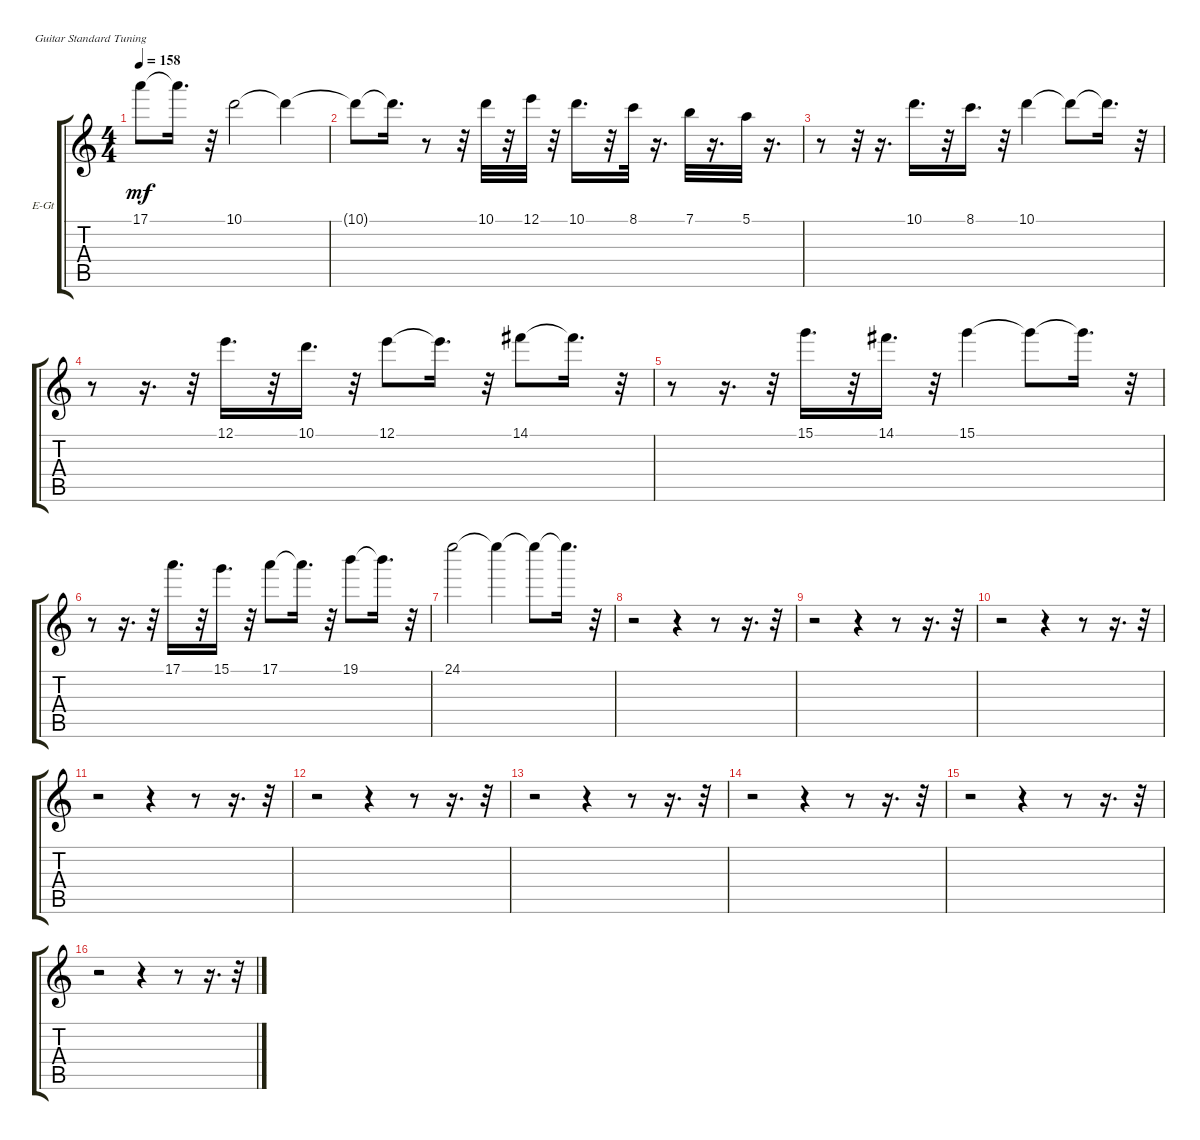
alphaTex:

\bracketExtendMode groupsimilarinstruments
\firstSystemTrackNameOrientation horizontal
\otherSystemsTrackNameOrientation horizontal
\track ("" "E-Gt") {instrument electricguitarclean}
\staff {score tabs}
\tuning (E4 B3 G3 D3 A2 E2)
\ts (4 4)
\tempo 158
\clef g2
\ks c
17.1{t}.8{dy mf} 17.1{t}.16{d} r.32 10.1.2 10.1{t}.4 |
10.1{t}.8 10.1{t}.16{d} r.8 r.32 10.1.32 r.32 12.1.32 r.32 10.1.16{d} r.32 8.1.32 r.16{d} 7.1.32 r.16{d} 5.1.32 r.16{d} |
r.8 r.32 r.16{d} 10.1.16{d} r.32 8.1.16{d} r.32 10.1.4 10.1{t}.8 10.1{t}.16{d} r.32 |
r.8 r.16{d} r.32 12.1.16{d} r.32 10.1.16{d} r.32 12.1.8 12.1{t}.16{d} r.32 14.1.8 14.1{t}.16{d} r.32 |
r.8 r.16{d} r.32 15.1.16{d} r.32 14.1.16{d} r.32 15.1.4 15.1{t}.8 15.1{t}.16{d} r.32 |
r.8 r.16{d} r.32 17.1.16{d} r.32 15.1.16{d} r.32 17.1.8 17.1{t}.16{d} r.32 19.1.8 19.1{t}.16{d} r.32 |
24.1.2 24.1{t}.4 24.1{t}.8 24.1{t}.16{d} r.32 |
r.2 r.4 r.8 r.16{d} r.32 |
r.2 r.4 r.8 r.16{d} r.32 |
r.2 r.4 r.8 r.16{d} r.32 |
r.2 r.4 r.8 r.16{d} r.32 |
r.2 r.4 r.8 r.16{d} r.32 |
r.2 r.4 r.8 r.16{d} r.32 |
r.2 r.4 r.8 r.16{d} r.32 |
r.2 r.4 r.8 r.16{d} r.32 |
r.2 r.4 r.8 r.16{d} r.32
